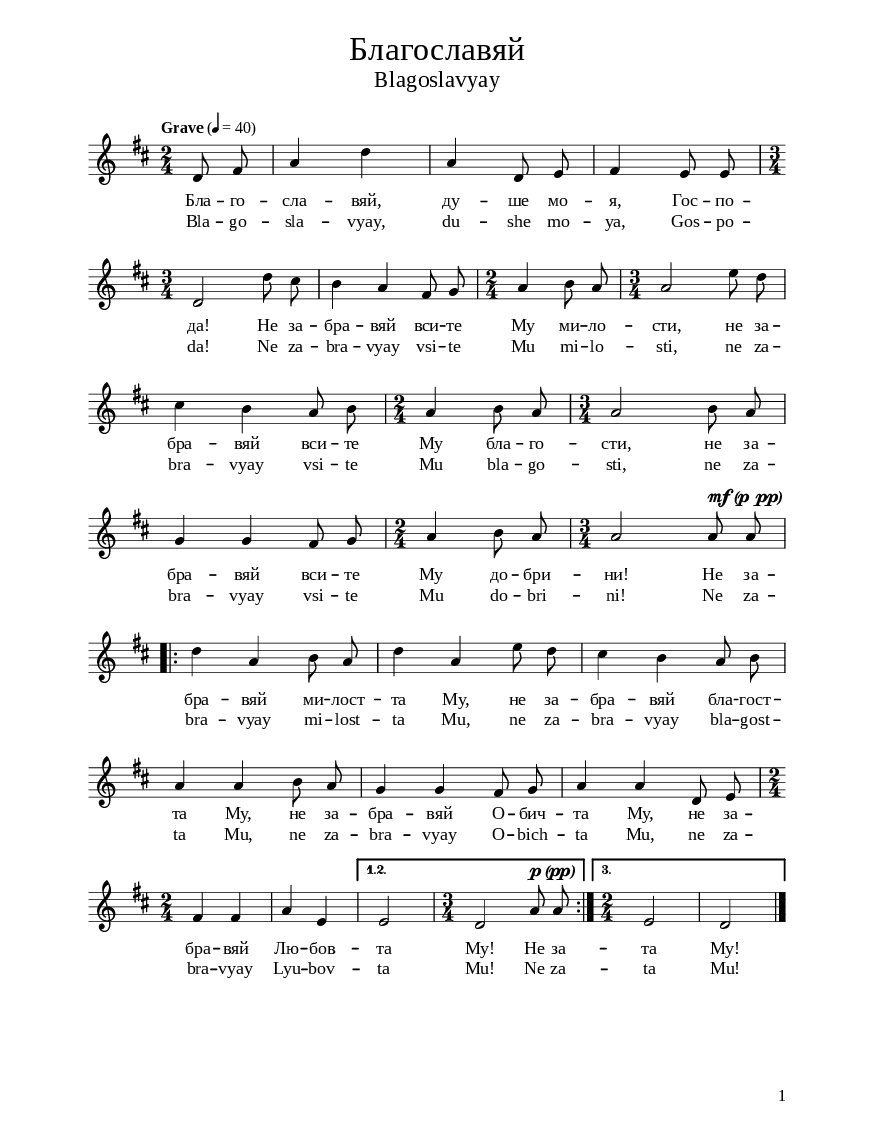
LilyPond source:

\version "2.22.0"

\paper {
  #(set-paper-size "a5")
}

\bookpart {
  \paper {
    print-all-headers = ##t
    print-page-number = ##t
    print-first-page-number = ##t

    % put page numbers on the bottom
    oddHeaderMarkup = \markup ""
    evenHeaderMarkup = \markup ""
    oddFooterMarkup = \markup
    \fill-line {
      ""
      \on-the-fly #print-page-number-check-first \fromproperty #'page:page-number-string
    }
    evenFooterMarkup = \markup
    \fill-line {
      \on-the-fly #print-page-number-check-first \fromproperty #'page:page-number-string
      ""
    }

    left-margin = 1.5\cm
    right-margin = 1.5\cm
    top-margin = 1.6\cm
    bottom-margin = 1.2\cm
    ragged-bottom = ##t % do not spread the staves to fill the whole vertical space

    % change lyrics and titles font (affects notes also)
    fonts =
    #(make-pango-font-tree
      "Times New Roman"
      "DejaVu Sans"
      "DejaVu Sans Mono"
      (/ (* staff-height pt) 3.6))

    % change distance between staves
    system-system-spacing =
    #'((basic-distance . 12)
       (minimum-distance . 6)
       (padding . 1)
       (stretchability . 12))
  }

  \header {
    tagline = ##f
  }

  \score{
    \layout {
      indent = 0.0\cm % remove first line indentation
      ragged-last = ##f % do not spread last line to fill the whole space
      \context {
        \Score
        \omit BarNumber %remove bar numbers
      } % context

      \context {
        % change staff size
        \Staff
        fontSize = #+0 % affects notes size only
        \override StaffSymbol #'staff-space = #(magstep -3)
        \override StaffSymbol #'thickness = #0.5
        \override BarLine #'hair-thickness = #1
        %\override StaffSymbol #'ledger-line-thickness = #'(0 . 0)
      }

      \context {
        % adjust space between staff and lyrics and between the two lyric lines
        \Lyrics
        \override VerticalAxisGroup.nonstaff-relatedstaff-spacing = #'((basic-distance . 4.5))
        \override VerticalAxisGroup.nonstaff-nonstaff-spacing = #'((minimum-distance . 2))
      }
    } % layout

    \new Voice \absolute {
      \clef treble
      \key d \major
      \time 2/4
      \tempo \markup {
        % make tempo note smaller
        \concat {
          "Grave " \normal-text { "(" }
          \teeny \general-align #Y #DOWN \note {4} #0.8
          \normal-text { " = 40)" }
        }
      }
      \partial 4
      \autoBeamOff

      d'8 fis'8|  a'4 d''4 |  a'4 d'8 e'8 | fis'4 e'8 e'8 \break |
      \time 3/4  d'2 d''8 cis''8 | b'4 a'4 fis'8 g'8 | \time 2/4  a'4 b'8 a'8 | \time 3/4  a'2 e''8 d''8 \break |
      cis''4 b'4 a'8 b'8| \time 2/4 a'4 b'8 a'8 | \time 3/4 a'2 b'8 a'8 |\break
      g'4 g'4 fis'8 g'8 | \time 2/4  a'4 b'8 a'8 | \time 3/4  a'2
      a'8 a'8^\markup {
        \center-align \concat {
          \dynamic mf
          \normal-text { \bold { \italic " (" } }
          \dynamic p
          \normal-text { \bold { \italic "  " } }
          \dynamic pp
          \normal-text { \bold { \italic ")" } }
        }
      } \break
      \repeat volta 3 {
        d''4 a'4 b'8 a'8 |  d''4 a'4 e''8 d''8 |  cis''4 b'4 a'8 b'8 \break |
        a'4 a'4 b'8 a'8 | g'4 g'4 fis'8 g'8 | a'4 a'4 d'8 e'8 \time 2/4 \break |
        fis'4 fis'4 | a'4  e'4 |
      } \alternative {
        {
          e'2  | \time 3/4 d'2 a'8  a'8^\markup {
            \center-align \concat {
              \dynamic p
              \normal-text { \bold { \italic " (" } }
              \dynamic pp
              \normal-text { \bold { \italic ")" } }
            }
          } |
        }
        { \time 2/4 e'2 | d'2 | \bar "|." }
      }
    }

    \addlyrics {
      Бла -- го --
      сла -- вяй, ду -- ше мо -- я, Гос -- по -- да!
      Не за -- бра -- вяй вси -- те Му ми -- ло --
      сти, не за -- бра -- вяй вси -- те Му бла -- го
      -- сти, не за -- бра -- вяй вси -- те Му до --
      бри -- ни! Не за -- бра -- вяй ми -- лост -- та
      Му, не за -- бра -- вяй бла -- гост -- та Му, не
      за -- бра -- вяй О -- бич -- та Му, не за -- бра
      -- вяй Лю -- бов -- та Му! Не за -- та Му!
    }

    \addlyrics {
      Bla -- go --
      sla -- vyay, du -- she mo -- ya, Gos -- po -- da!
      Ne za -- bra -- vyay vsi -- te Mu mi -- lo --
      sti, ne za -- bra -- vyay vsi -- te Mu bla -- go
      -- sti, ne za -- bra -- vyay vsi -- te Mu do --
      bri -- ni! Ne za -- bra -- vyay mi -- lost -- ta
      Mu, ne za -- bra -- vyay bla -- gost -- ta Mu, ne
      za -- bra -- vyay O -- bich -- ta Mu, ne za -- bra
      -- vyay Lyu -- bov -- ta Mu! Ne za -- ta Mu!
    }

    \header {
      title = \markup \column \normal-text \fontsize #2.5 {
        \center-align
        \line { Благославяй }
        \vspace #-0.6
        \center-align
        \line \fontsize #-3 { Blagoslavyay}
        \vspace #-0.8
        \center-align
        \line \fontsize #-3 { " " }
      }
    }

    \midi{}

  } % score



  \pageBreak

  % include foreign translation(s) of the song
  \version "2.22.0"

\markup \fill-line { \fontsize #6 "Segne" }
\markup \null
\markup \null
\markup \fontsize #+2.5 {
    \hspace #18
    \override #'(baseline-skip . 2)
    
         \column {
     \line { 1. Segne den Herrn, meine Seele, }
      \line {   "   " vergiss nicht all Seine Gnade, }  
      \line {   "   " vergiss nicht all Seine Güte,}
      \line {   "   " vergiss nicht all Seinen Wohltaten! } 
      \line {   "   " Vergiss nicht seine Gnade, } 
      \line {"   " vergiss nicht Seine Güte, }
      \line {   "   "vergiss nicht Seine Liebe [obich], }  
      \line {   "   " vergiss nicht Seine Liebe [ljubov]!  }
      
    }
       
    }  
    


} % bookpart
